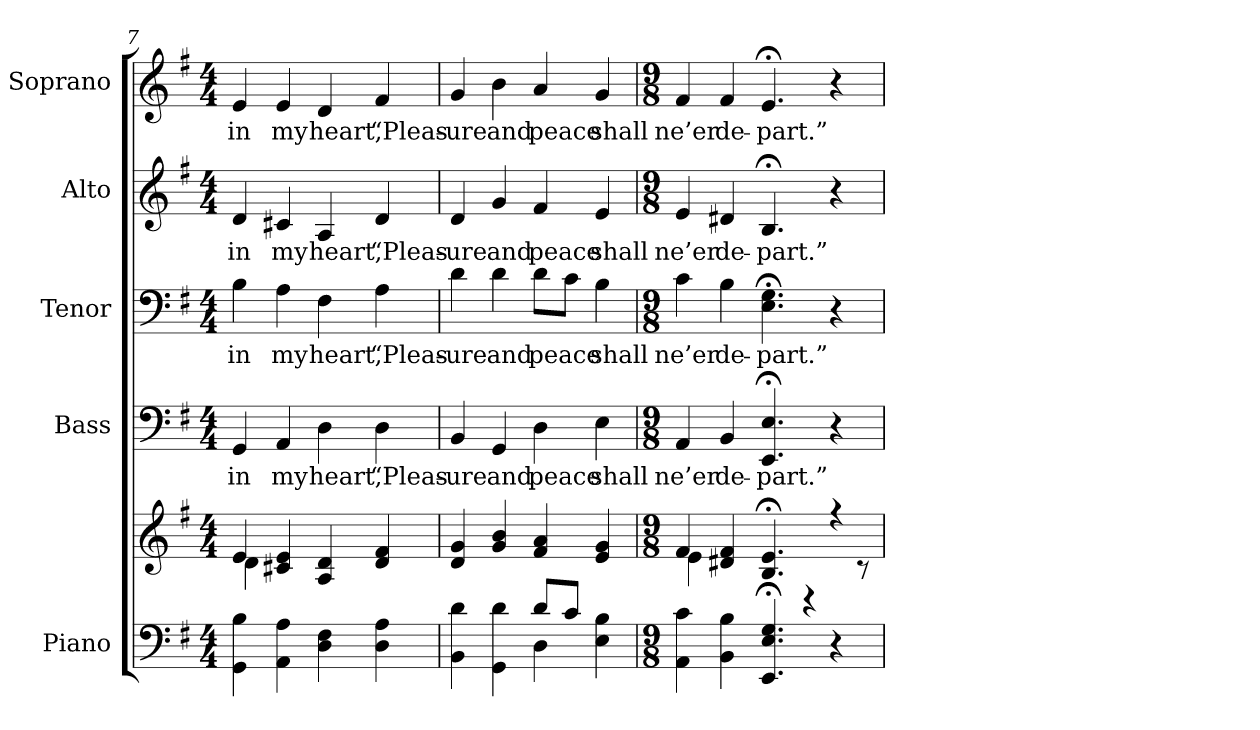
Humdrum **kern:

**kern	**kern	**kern	**text	**kern	**text	**kern	**text	**kern	**text
*part5	*part5	*part4	*part4	*part3	*part3	*part2	*part2	*part1	*part1
*staff6	*staff5	*staff4	*staff4	*staff3	*staff3	*staff2	*staff2	*staff1	*staff1
*I"Piano	*	*I"Bass	*	*I"Tenor	*	*I"Alto	*	*I"Soprano	*
*I'Pno.	*	*I'B.	*	*I'T.	*	*I'A.	*	*I'S.	*
!!LO:PB:g=z
*clefF4	*clefG2	*clefF4	*	*clefF4	*	*clefG2	*	*clefG2	*
*k[f#]	*k[f#]	*k[f#]	*	*k[f#]	*	*k[f#]	*	*k[f#]	*
*G:	*G:	*G:	*	*G:	*	*G:	*	*G:	*
*M4/4	*M4/4	*M4/4	*	*M4/4	*	*M4/4	*	*M4/4	*
=7	=7	=7	=7	=7	=7	=7	=7	=7	=7
*	*^	*	*	*	*	*	*	*	*
!	!	!	!	!LO:LY:b:color=#000000	!	!	!	!	!	!
!	!	!	!	!	!	!LO:LY:b:color=#000000	!	!	!	!
!	!	!	!	!	!	!	!	!LO:LY:b:color=#000000	!	!
!	!	!	!	!	!	!	!	!	!	!LO:LY:b:color=#000000
4GGi\ 4Bi	4ei/	4di\	4GGi/	-in	4Bi\	-in	4di/	-in	4ei/	-in
!	!	!	!	!LO:LY:b:color=#000000	!	!	!	!	!	!
!	!	!	!	!	!	!LO:LY:b:color=#000000	!	!	!	!
!	!	!	!	!	!	!	!	!LO:LY:b:color=#000000	!	!
!	!	!	!	!	!	!	!	!	!	!LO:LY:b:color=#000000
4AAi\ 4Ai	4c#Xi/ 4ei	4ryy	4AAi/	my	4Ai\	my	4c#Xi/	my	4ei/	my
!	!	!	!	!LO:LY:b:color=#000000	!	!	!	!	!	!
!	!	!	!	!	!	!LO:LY:b:color=#000000	!	!	!	!
!	!	!	!	!	!	!	!	!LO:LY:b:color=#000000	!	!
!	!	!	!	!	!	!	!	!	!	!LO:LY:b:color=#000000
4Di\ 4F#i	4Ai/ 4di	2ryy	4Di\	heart,	4F#i\	heart,	4Ai/	heart,	4di/	heart,
!	!	!	!	!LO:LY:b:color=#000000	!	!	!	!	!	!
!	!	!	!	!	!	!LO:LY:b:color=#000000	!	!	!	!
!	!	!	!	!	!	!	!	!LO:LY:b:color=#000000	!	!
!	!	!	!	!	!	!	!	!	!	!LO:LY:b:color=#000000
4Di\ 4Ai	4di/ 4f#i	.	4Di\	“Pleas-	4Ai\	“Pleas-	4di/	“Pleas-	4f#i/	“Pleas-
*	*v	*v	*	*	*	*	*	*	*	*
=8	=8	=8	=8	=8	=8	=8	=8	=8	=8
*^	*	*	*	*	*	*	*	*	*
!	!	!	!	!LO:LY:b:color=#000000	!	!	!	!	!	!
!	!	!	!	!	!	!LO:LY:b:color=#000000	!	!	!	!
!	!	!	!	!	!	!	!	!LO:LY:b:color=#000000	!	!
!	!	!	!	!	!	!	!	!	!	!LO:LY:b:color=#000000
4BBi\ 4di	2ryy	4di/ 4gi	4BBi/	-ure	4di\	-ure	4di/	-ure	4gi/	-ure
!	!	!	!	!LO:LY:b:color=#000000	!	!	!	!	!	!
!	!	!	!	!	!	!LO:LY:b:color=#000000	!	!	!	!
!	!	!	!	!	!	!	!	!LO:LY:b:color=#000000	!	!
!	!	!	!	!	!	!	!	!	!	!LO:LY:b:color=#000000
4GGi\ 4di	.	4gi/ 4bi	4GGi/	and	4di\	and	4gi/	and	4bi\	and
!	!	!	!	!LO:LY:b:color=#000000	!	!	!	!	!	!
!	!	!	!	!	!	!LO:LY:b:color=#000000	!	!	!	!
!	!	!	!	!	!	!	!	!LO:LY:b:color=#000000	!	!
!	!	!	!	!	!	!	!	!	!	!LO:LY:b:color=#000000
8di/L	4Di\	4f#i/ 4ai	4Di\	peace	8di\L	peace	4f#i/	peace	4ai/	peace
8ci/J	.	.	.	.	8ci\J	.	.	.	.	.
!	!	!	!	!LO:LY:b:color=#000000	!	!	!	!	!	!
!	!	!	!	!	!	!LO:LY:b:color=#000000	!	!	!	!
!	!	!	!	!	!	!	!	!LO:LY:b:color=#000000	!	!
!	!	!	!	!	!	!	!	!	!	!LO:LY:b:color=#000000
4Ei\ 4Bi	4ryy	4ei/ 4gi	4Ei\	shall	4Bi\	shall	4ei/	shall	4gi/	shall
*v	*v	*	*	*	*	*	*	*	*	*
=9	=9	=9	=9	=9	=9	=9	=9	=9	=9
*M9/8	*M9/8	*M9/8	*	*M9/8	*	*M9/8	*	*M9/8	*
*	*^	*	*	*	*	*	*	*	*
*^	*	*	*	*	*	*	*	*	*	*
!	!	!	!	!	!LO:LY:b:color=#000000	!	!	!	!	!	!
*v	*v	*	*	*	*	*	*	*	*	*	*
*^	*	*	*	*	*	*	*	*	*	*
!	!	!	!	!	!	!	!LO:LY:b:color=#000000	!	!	!	!
*v	*v	*	*	*	*	*	*	*	*	*	*
*^	*	*	*	*	*	*	*	*	*	*
!	!	!	!	!	!	!	!	!	!LO:LY:b:color=#000000	!	!
*v	*v	*	*	*	*	*	*	*	*	*	*
*^	*	*	*	*	*	*	*	*	*	*
!	!	!	!	!	!	!	!	!	!	!	!LO:LY:b:color=#000000
*v	*v	*	*	*	*	*	*	*	*	*	*
4AAi\ 4ci	4f#i/	4ei\	4AAi/	ne’er	4ci\	ne’er	4ei/	ne’er	4f#i/	ne’er
!	!	!	!	!LO:LY:b:color=#000000	!	!	!	!	!	!
!	!	!	!	!	!	!LO:LY:b:color=#000000	!	!	!	!
!	!	!	!	!	!	!	!	!LO:LY:b:color=#000000	!	!
!	!	!	!	!	!	!	!	!	!	!LO:LY:b:color=#000000
4BBi\ 4Bi	4d#Xi/ 4f#i	4ryy	4BBi/	de-	4Bi\	de-	4d#Xi/	de-	4f#i/	de-
!	!	!	!	!LO:LY:b:color=#000000	!	!	!	!	!	!
!	!	!	!	!	!	!LO:LY:b:color=#000000	!	!	!	!
!	!	!	!	!	!	!	!	!LO:LY:b:color=#000000	!	!
!	!	!	!	!	!	!	!	!	!	!LO:LY:b:color=#000000
4.EEi/; 4.Ei; 4.Gi;	4.Bi/; 4.ei;	4ryy	4.EEi/; 4.Ei;	-part.”	4.Ei\; 4.Gi;	-part.”	4.B;i/	-part.”	4.e;i/	-part.”
.	.	4r	.	.	.	.	.	.	.	.
4r	4r	.	4r	.	4r	.	4r	.	4r	.
.	.	8r	.	.	.	.	.	.	.	.
*	*v	*v	*	*	*	*	*	*	*	*
=	=	=	=	=	=	=	=	=	=
*-	*-	*-	*-	*-	*-	*-	*-	*-	*-
